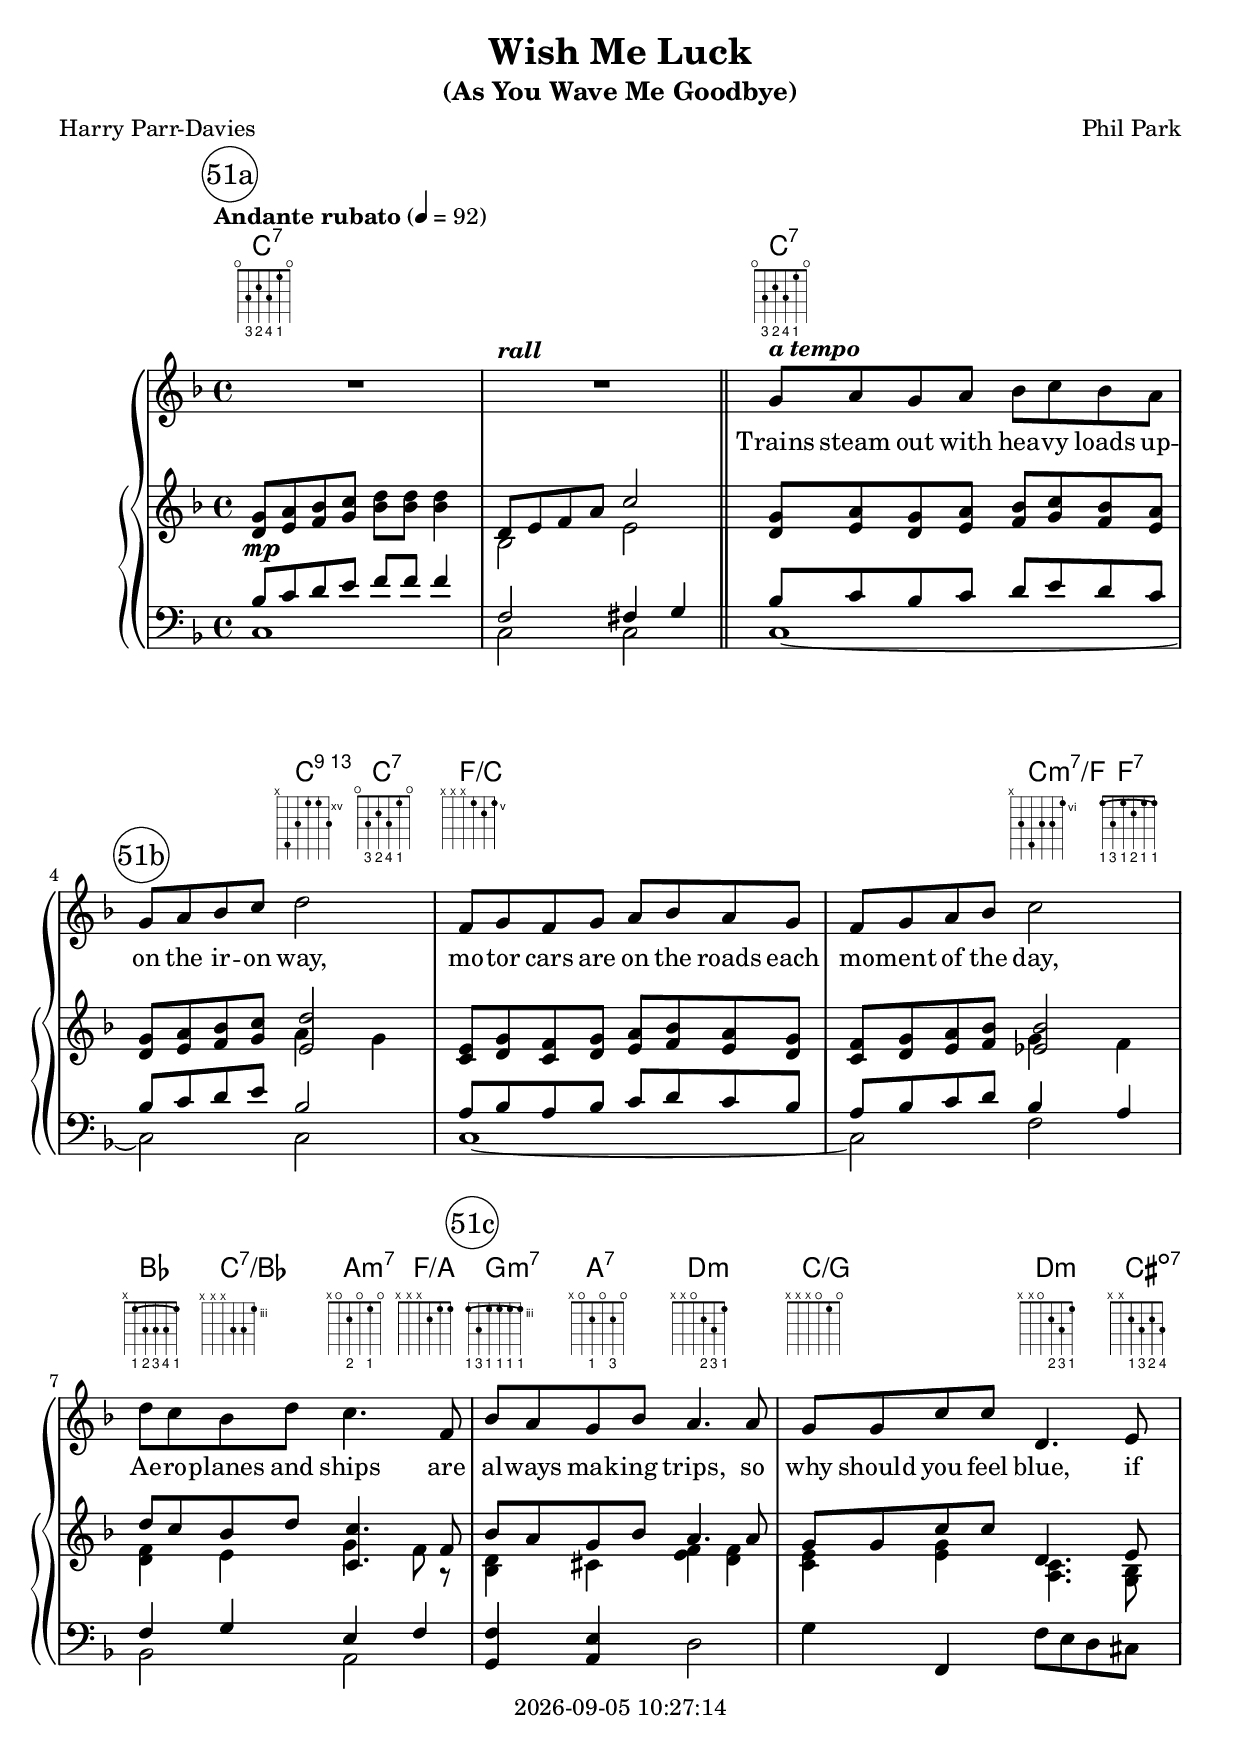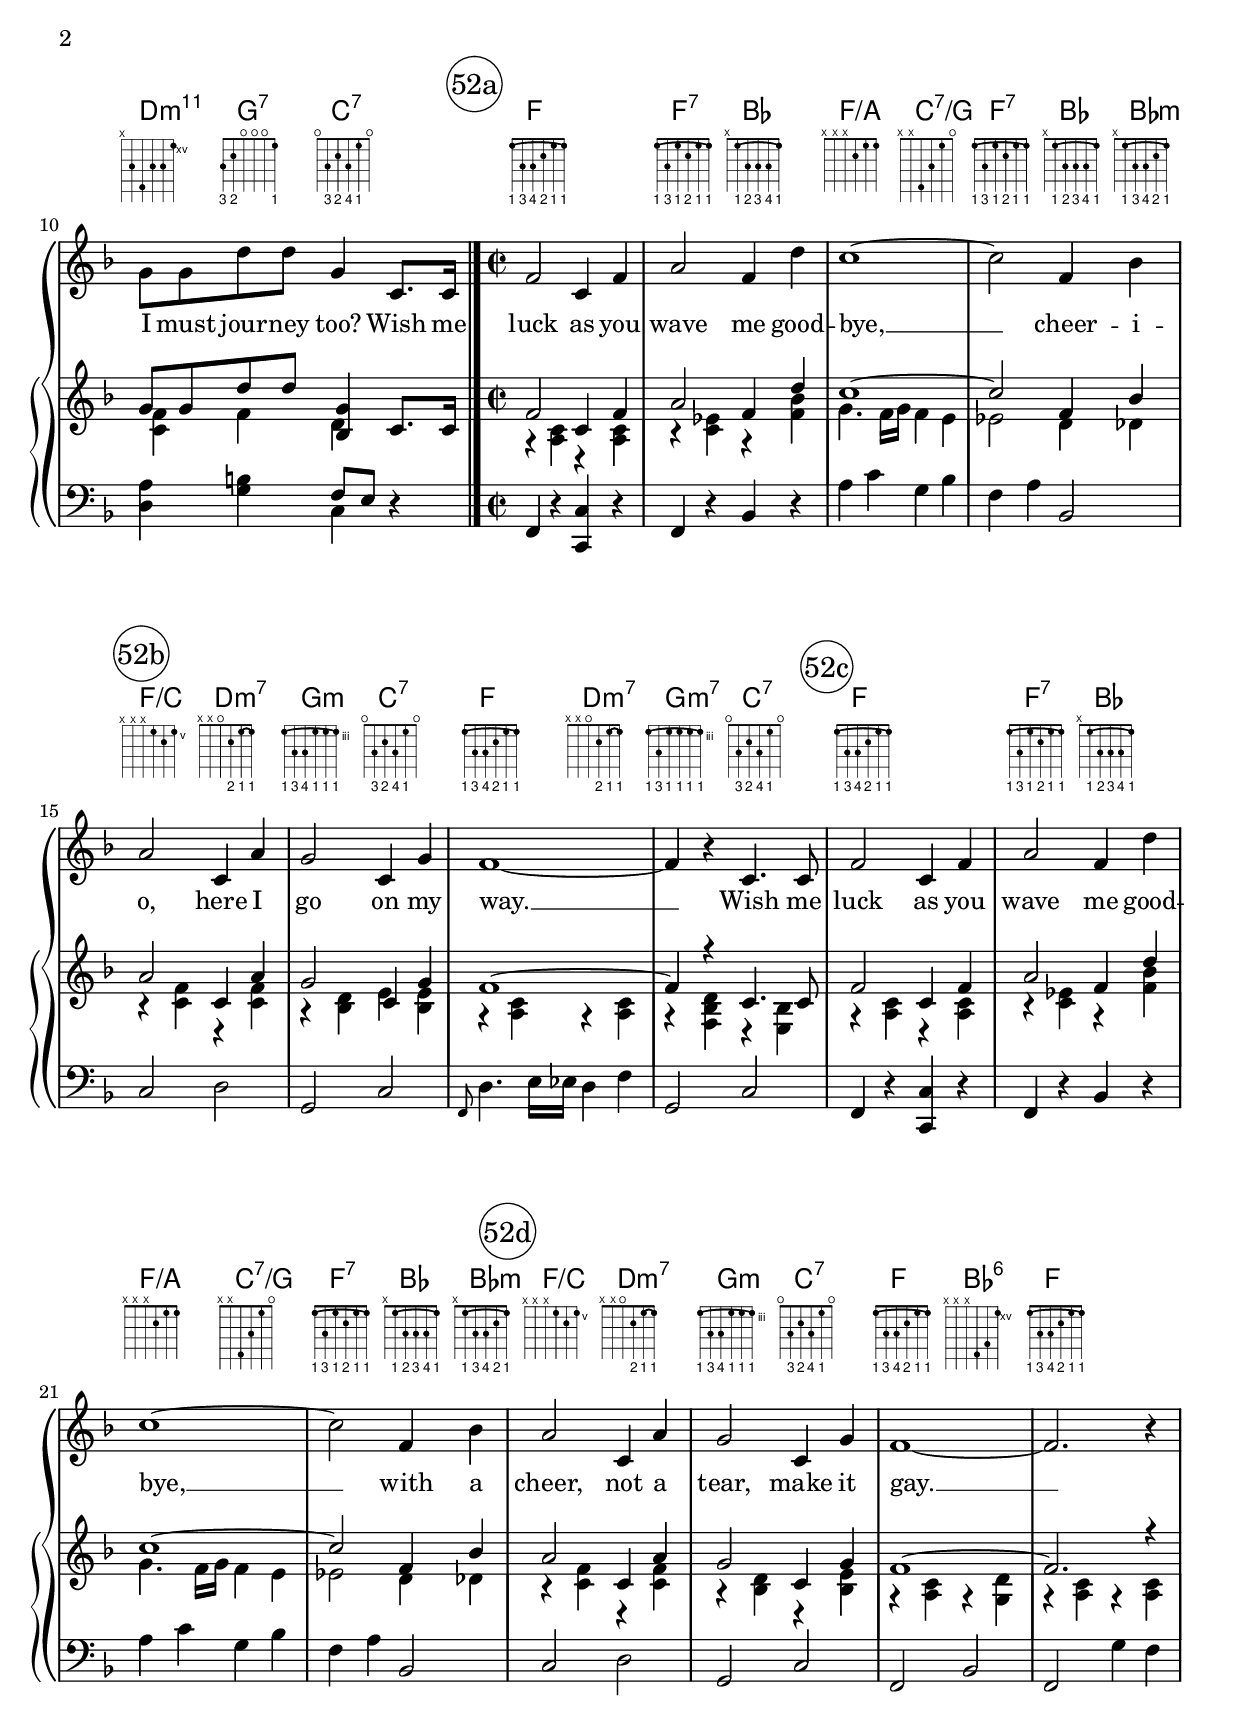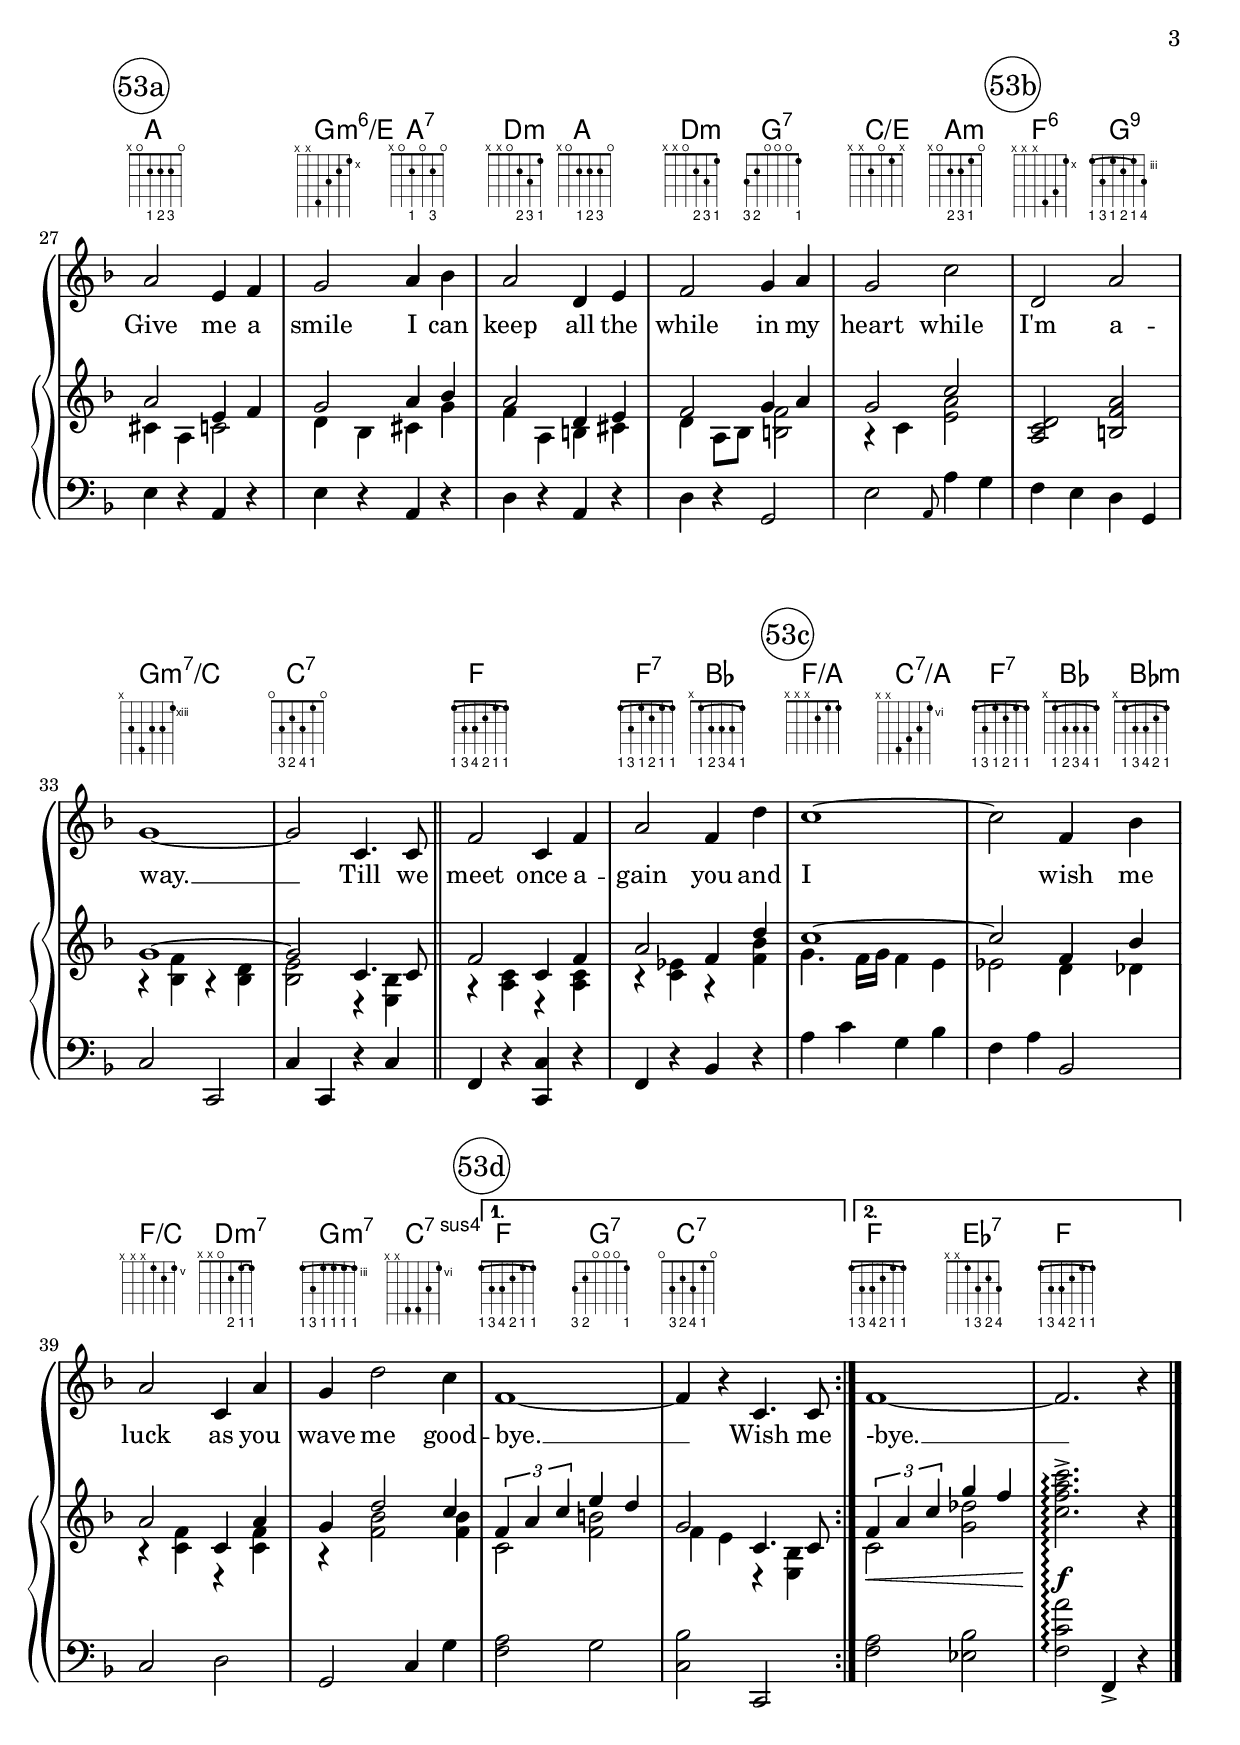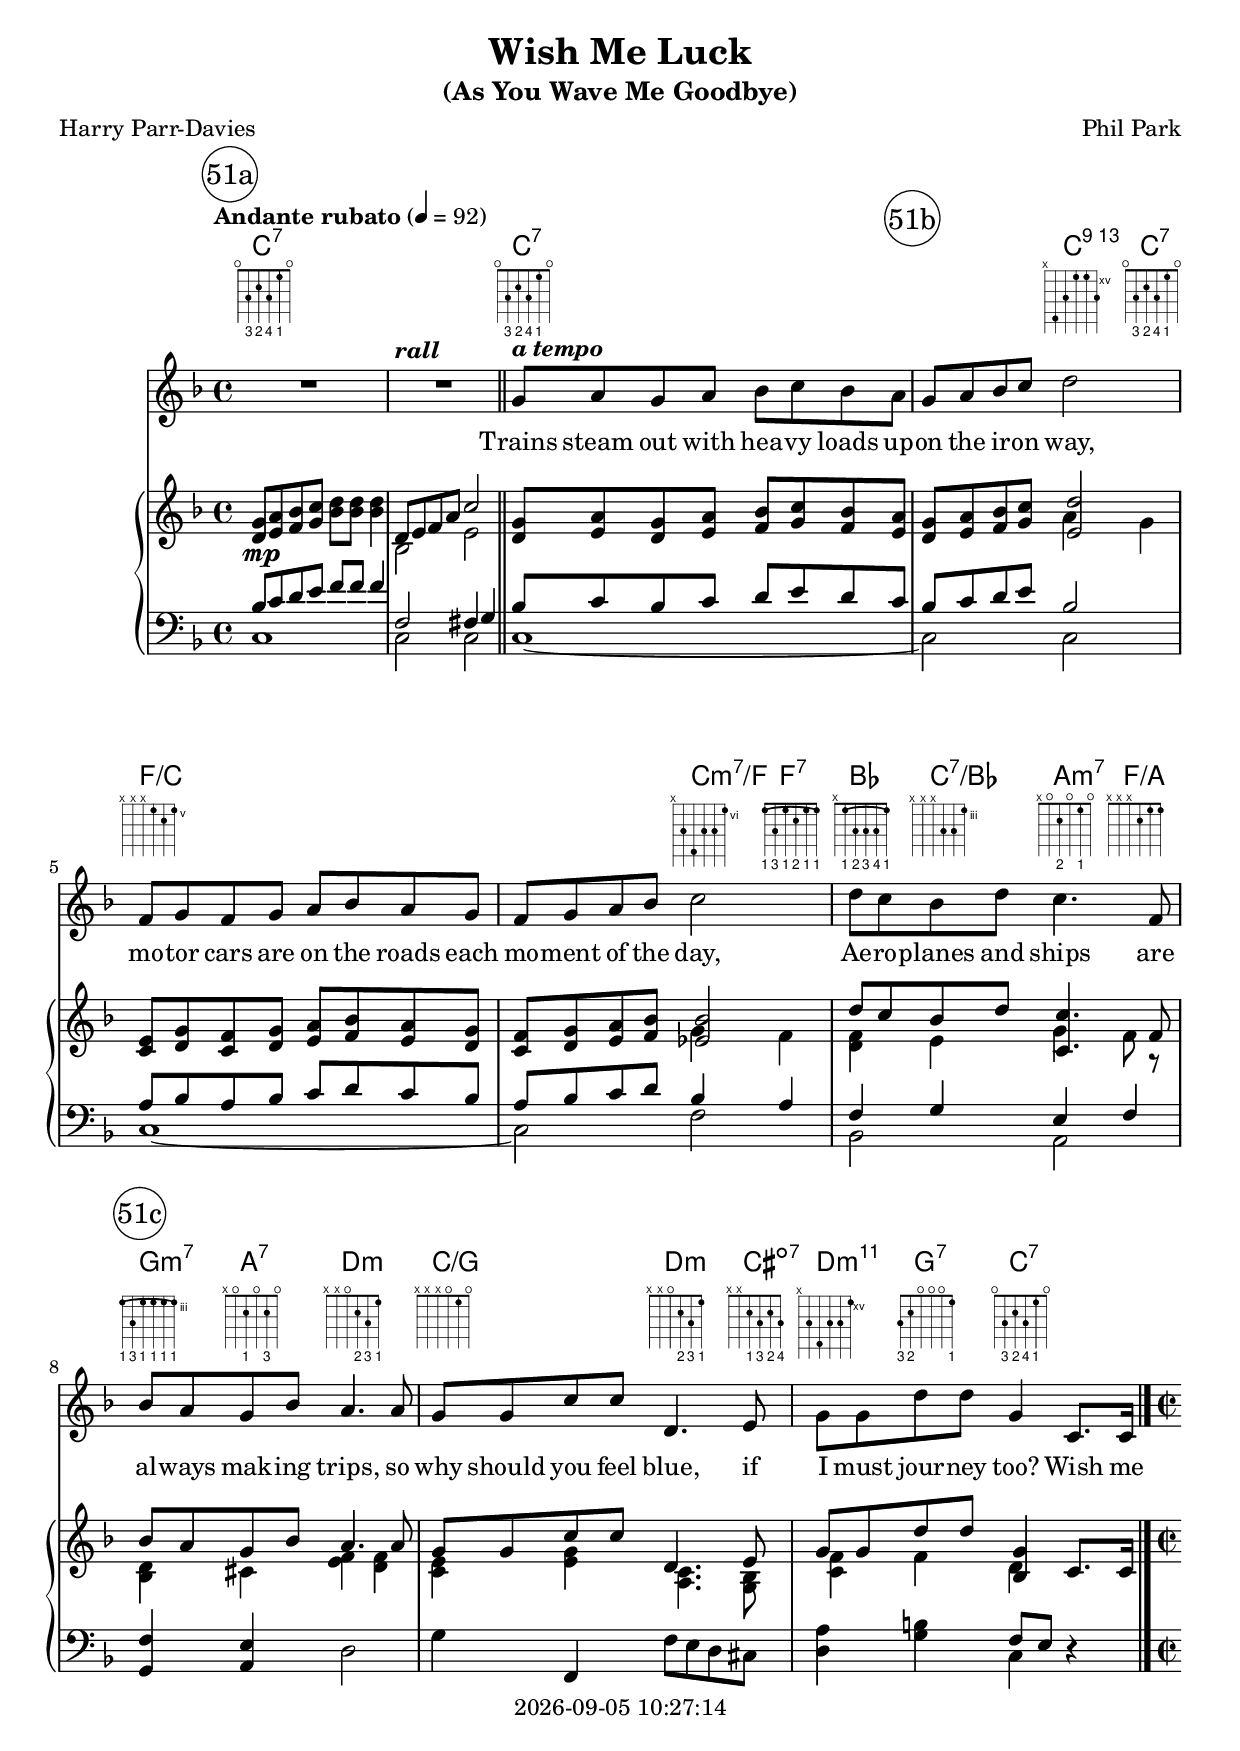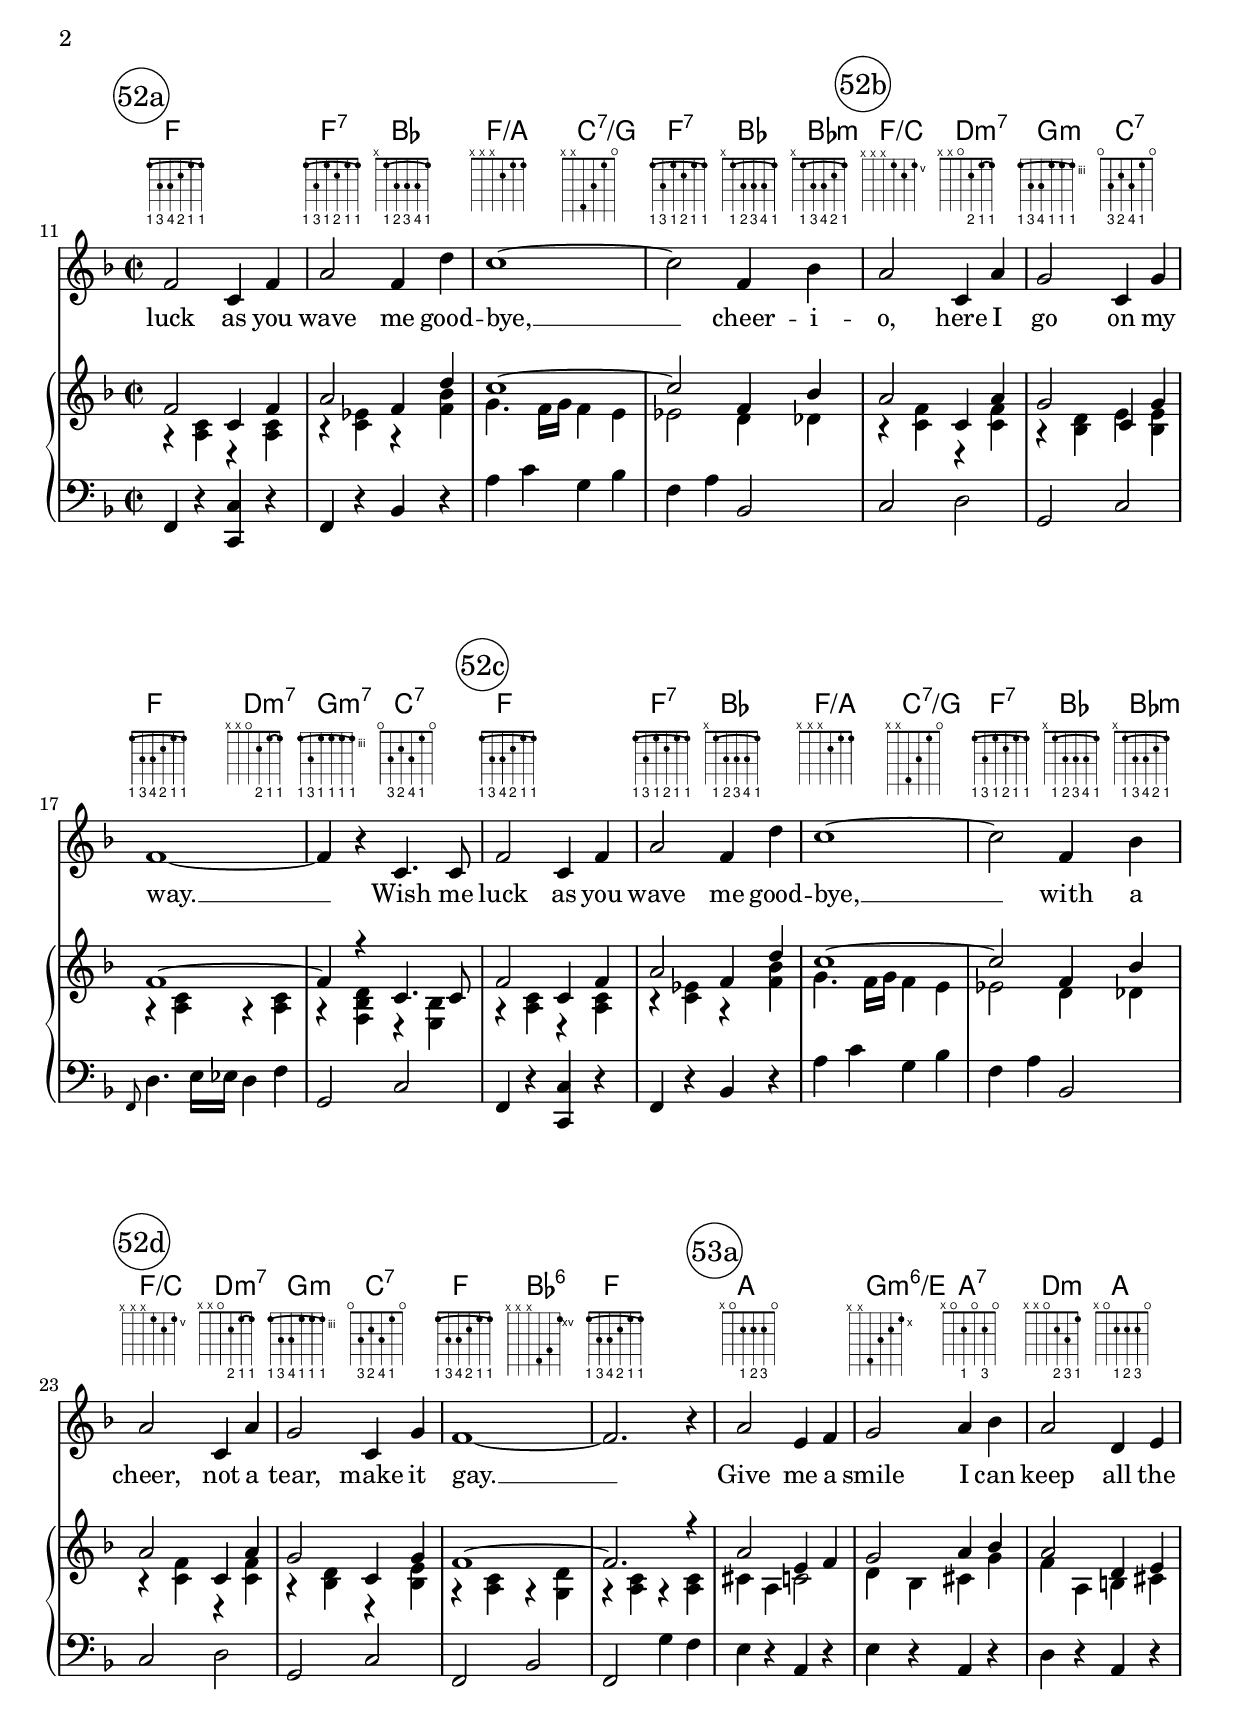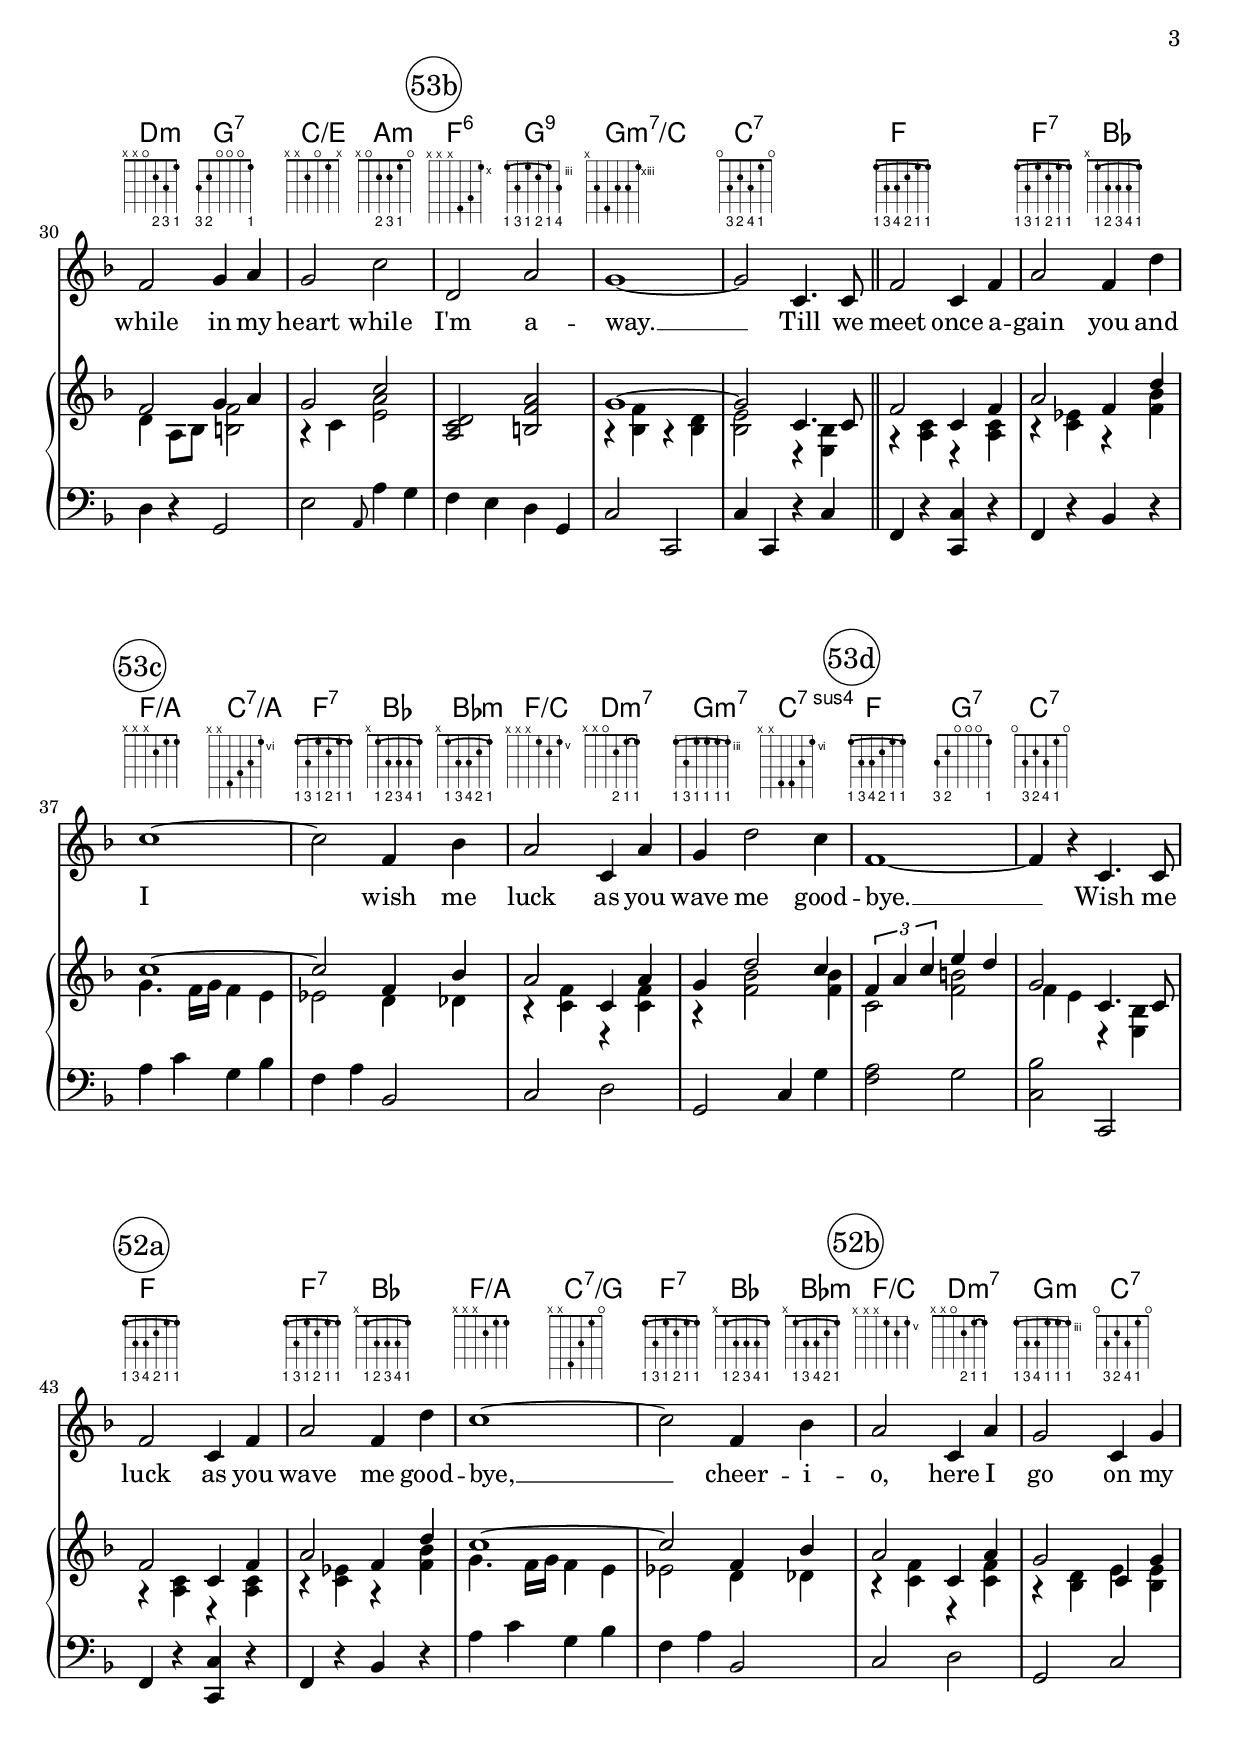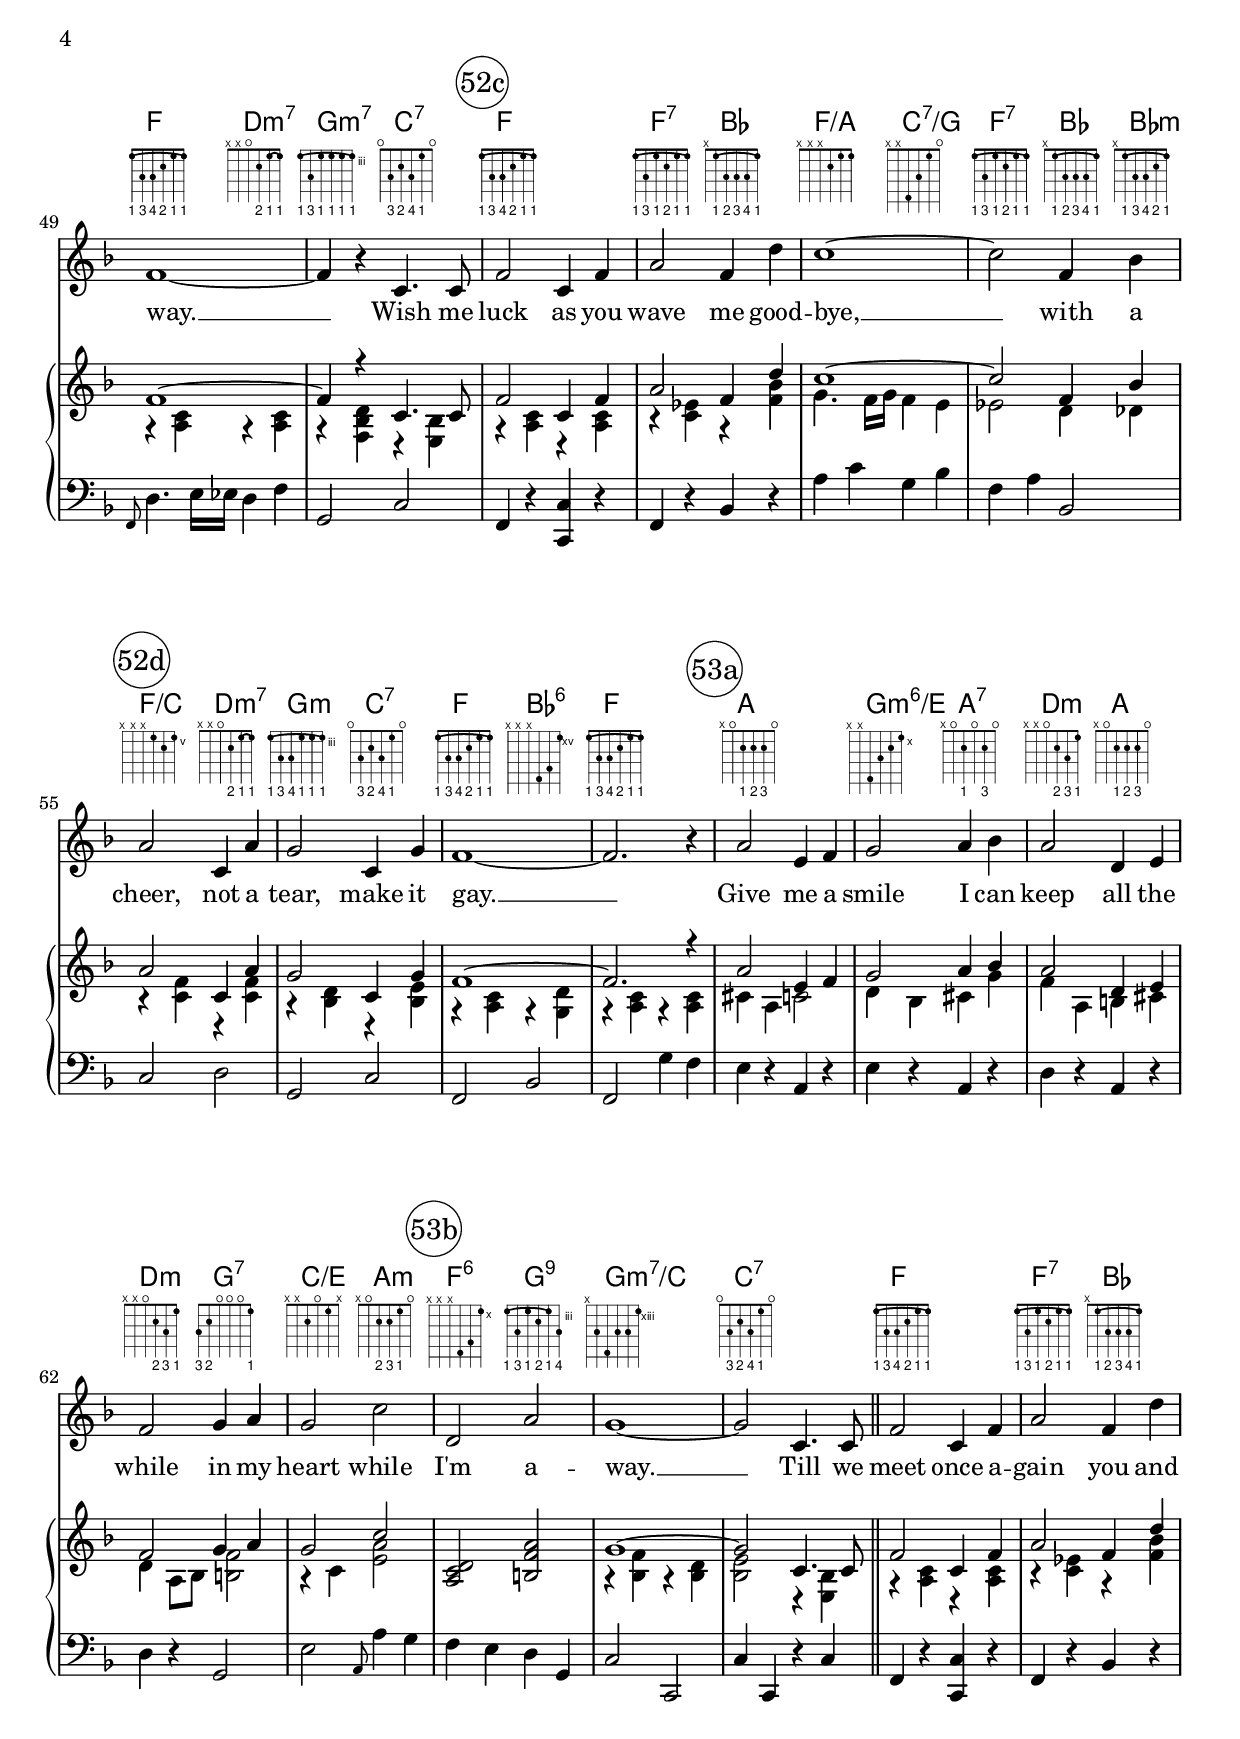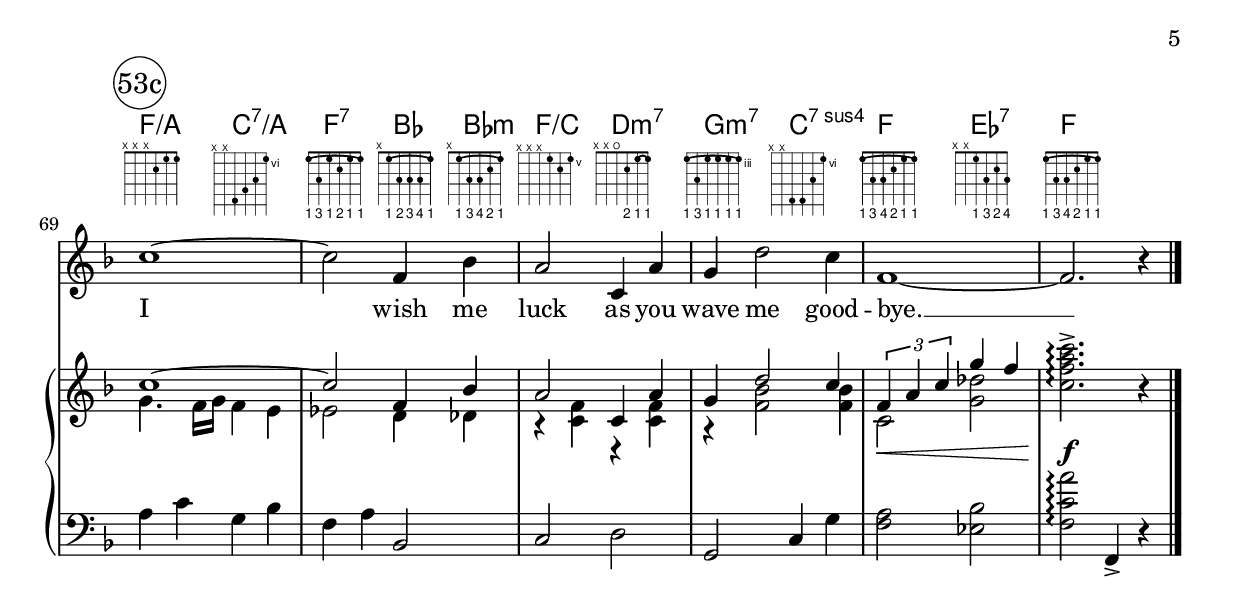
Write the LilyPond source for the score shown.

\version "2.20.0"

\include "predefined-guitar-fretboards.ly"

today = #(strftime "%Y-%m-%d %H:%M:%S" (localtime (current-time)))

\header {
% centered at top
%  dedication  = "dedication"
  title       = "Wish Me Luck"
  subtitle    = "(As You Wave Me Goodbye)"
%  subsubtitle = "subsubtitle"
%  instrument  = "instrument"
  
% arrangement of following lines:
%
%  poet    composer
%  meter   arranger
%  piece       opus

  composer    = "Phil Park"
%  arranger    = "arranger"
%  opus        = "opus"

  poet        = "Harry Parr-Davies"
%  meter       = "meter"
%  piece       = "piece"

% centered at bottom
% tagline     = "tagline" % default lilypond version
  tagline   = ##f
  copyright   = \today
}

% #(set-global-staff-size 16)

global = {
  \key f \major
  \time 4/4
}

TempoTrack = {
  \global
  \tempo "Andante rubato" 4=92
  s1
  \set Score.tempoHideNote = ##t
  \tempo 4=86 s1-\markup \bold rall
  \tempo 4=92 s1-\markup \bold {a tempo}
  s1*7
  \repeat volta 2 {
    \tempo 2=92
    s1*30
  }
  \alternative {{s1 s1}{s1 s1}}
}

RehearsalTrack = {
%  \set Score.currentBarNumber = #5
%  \mark \markup { \box 5 }
  \mark \markup { \circle "51a" } s1*3
  \mark \markup { \circle "51b" } s1*4
  \mark \markup { \circle "51c" } s1*3
  \repeat volta 2 {
    \mark \markup { \circle "52a" } s1*4
    \mark \markup { \circle "52b" } s1*4
    \mark \markup { \circle "52c" } s1*4
    \mark \markup { \circle "52d" } s1*4
    \mark \markup { \circle "53a" } s1*5
    \mark \markup { \circle "53b" } s1*5
    \mark \markup { \circle "53c" } s1*4
  }
  \alternative {
    {
      \mark \markup { \circle "53d" } s1*2
    }
    {
      s1*2
    }
  }
}

ChordTrack = \chordmode {
  c1:7
  s1
  c1:7
  s2 c4:13 c:7 % 51b
  f1/c
  s2 c4:m7/f f:7
  bes4 c:7/bes a:m7 f/a
  g4:m7 a:7 d2:m % 51c
  c2/g d4.:m cis8:dim7 
  d4:m11 g:7 c2:7 \time 2/2
  \repeat volta 2 {
    f1 % 52a
    f2:7 bes
    f2/a c:7/g
    f2:7 bes4 bes:m
    f2/c d:m7 % 52b
    g2:m c:7
    f2 d:m7
    g2:m7 c:7
    f1 % 52c
    f2:7 bes
    f2/a c:7/g
    f2:7 bes4 bes:m
    f2/c d:m7 % 52d
    g2:m c:7
    f2 bes:6
    f1
    a1 % 53a
    g2:m6/e a:7
    d2:m a
    d2:m g:7
    c2/e a:m
    f2:6 g:9 % 53b
    g1:m7/c
    c1:7
    f1
    f2:7 bes
    f2/a c:7/a % 53c
    f2:7 bes4 bes:m
    f2/c d:m7
    g2:m7 c:7sus4
  }
  \alternative {
    {
      f2 g:7 % 53d
      c1:7
    }
    {
      f2 ees:7
      f1
    }
  }
}

melody = \relative {
  \global
  R1*2
  g'8 a g a bes c bes a
  g8 a bes c d2 % 51b
  f,8 g f g a bes a g
  f8 g a bes c2
  d8 c bes d c4. f,8
  bes8 a g bes a4. a8 % 51c
  g8 g c c d,4. e8
  g8 g d' d g,4 c,8. c16 \time 2/2
  \repeat volta 2 {
    f2 c4 f % 52a
    a2 f4 d'
    c1~
    c2 f,4 bes
    a2 c,4 a' % 52b
    g2 c,4 g'
    f1~
    f4 r c4. c8
    f2 c4 f % 52c
    a2 f4 d'
    c1~
    c2 f,4 bes
    a2 c,4 a' % 52d
    g2 c,4 g'
    f1~
    f2. r4
    a2 e4 f % 53a
    g2 a4 bes
    a2 d,4 e
    f2 g4 a
    g2 c
    d,2 a' % 53b
    g1~
    g2 c,4. c8 \bar "||"
    f2 c4 f
    a2 f4 d'
    c1~ % 53c
    c2 f,4 bes
    a2 c,4 a'
    g4 d'2 c4
  }
  \alternative {
    {
      f,1~ % 53d
      f4 r c4. 8
    }
    {
      f1~
      f2. r4
    }
  }
  \bar "|."
}

dynamicsMelody = {
  \override DynamicTextSpanner.style = #'none
}

wordsOne = \lyricmode {
  Trains steam out with hea -- vy loads
  up -- on the ir -- on way,
  mo -- tor cars are on the roads
  each mo -- ment of the day,
  Ae -- ro -- planes and ships
  are al -- ways mak -- ing trips,
  so why should you feel blue,
  if I must jour -- ney too?
  Wish me luck as you wave me good -- bye, __
  cheer -- i -- o,
  here I go on my way. __
  Wish me luck as you wave me good -- bye, __
  with a cheer,
  not a tear,
  make it gay. __
  Give me a smile
  I can keep all the while
  in my heart while I'm a -- way. __
  Till we meet once a -- gain you and I
  wish me luck as you wave me good -- bye. __
  Wish me
  "-bye." __
}

wordsSingle = \lyricmode {
  Trains steam out with hea -- vy loads
  up -- on the ir -- on way,
  mo -- tor cars are on the roads
  each mo -- ment of the day,
  Ae -- ro -- planes and ships
  are al -- ways mak -- ing trips,
  so why should you feel blue,
  if I must jour -- ney too?
  Wish me luck as you wave me good -- bye, __
  cheer -- i -- o,
  here I go on my way. __
  Wish me luck as you wave me good -- bye, __
  with a cheer,
  not a tear,
  make it gay. __
  Give me a smile
  I can keep all the while
  in my heart while I'm a -- way. __
  Till we meet once a -- gain you and I
  wish me luck as you wave me good -- bye. __
  Wish me luck as you wave me good -- bye, __
  cheer -- i -- o,
  here I go on my way. __
  Wish me luck as you wave me good -- bye, __
  with a cheer,
  not a tear,
  make it gay. __
  Give me a smile
  I can keep all the while
  in my heart while I'm a -- way. __
  Till we meet once a -- gain you and I
  wish me luck as you wave me good -- bye. __
}

midiWords = \lyricmode {
  "\nTrains " "steam " "out " "with " hea "vy " "loads "
  "\nup" "on " "the " ir "on " "way, "
  "\nmo" "tor " "cars " "are " "on " "the " "roads "
  "\neach " mo "ment " "of " "the " "day, "
  "\nAe" ro "planes " "and " "ships "
  "\nare " al "ways " mak "ing " "trips, "
  "\nso " "why " "should " "you " "feel " "blue, "
  "\nif " "I " "must " jour "ney " "too? "
  "\nWish " "me " "luck " "as " "you " "wave " "me " good "bye, " 
  "\ncheer" i "o, "
  "\nhere " "I " "go " "on " "my " "way. " 
  "\nWish " "me " "luck " "as " "you " "wave " "me " good "bye, " 
  "\nwith " "a " "cheer, "
  "\nnot " "a " "tear, "
  "\nmake " "it " "gay. " 
  "\nGive " "me " "a " "smile "
  "\nI " "can " "keep " "all " "the " "while "
  "\nin " "my " "heart " "while " "I'm " a "way. " 
  "\nTill " "we " "meet " "once " a "gain " "you " "and " "I "
  "\nwish " "me " "luck " "as " "you " "wave " "me " good "bye. " 
  "\nWish " "me " "luck " "as " "you " "wave " "me " good "bye, " 
  "\ncheer" i "o, "
  "\nhere " "I " "go " "on " "my " "way. " 
  "\nWish " "me " "luck " "as " "you " "wave " "me " good "bye, " 
  "\nwith " "a " "cheer, "
  "\nnot " "a " "tear, "
  "\nmake " "it " "gay. " 
  "\nGive " "me " "a " "smiole "
  "\nI " "can " "keep " "all " "the " "while "
  "\nin " "my " "heart " "while " "I'm " a "way. " 
  "\nTill " "we " "meet " "once " a "gain " "you " "and " "I "
  "\nwish " "me " "luck " "as " "you " "wave " "me " good "bye. " 
}

pianoRH = \relative {
  \global
  <d' g>8 <e a> <f bes> <g c> <bes d> q q4
  s1 \bar "||"
  <d, g>8 <e a> <d g> <e a> <f bes> <g c> <f bes> <e a>
  <d g>8 <e a> <f bes> <g c> s2 % 51b
  <c, e>8 <d g> <c f> <d g> <e a> <f bes> <e a> <d g>
  <c f>8 <d g> <e a> <f bes> s2
  s1*4 \time 2/2
  \repeat volta 2 {
    s1*21
    <a, c d>2 <b f' a> % 53b
    s1*8
  }
  \alternative {
    {
      s1*2
    }
    {
      s1
      <c' f a c>2.->\arpeggio r4
    }
  }
  \bar "|."
}

pianoRHone = \relative {
  \global
  \voiceOne
  s1
  d'8 e f a c2
  s1
  s2 <e, d'> % 51b
  s1
  s2 <ees bes'>
  d'8 c bes d <c, c'>4. f8
  bes8 a g bes a4. a8 % 51c
  g8 g c c d,4. e8
  g8 g d' d <bes, g'>4 c8. c16 \time 2/2
  \repeat volta 2 {
    f2 c4 f % 52a
    a2 f4 d'
    c1~
    c2 f,4 bes
    a2 c,4 a' % 52b
    g2 c,4 g'
    f1~
    f4 r c4. c8
    f2 c4 f % 52c
    a2 f4 d'
    c1~
    c2 f,4 bes
    a2 c,4 a' % 52d
    g2 c,4 g'
    f1~
    f2. r4
    a2 e4 f % 53a
    g2 a4 bes
    a2 d,4 e
    f2 g4 a
    g2 c
    s1 % 53b
    g1~
    g2 c,4. c8 \bar "||"
    f2 c4 f
    a2 f4 d'
    c1~ % 53c
    c2 f,4 bes
    a2 c,4 a'
    g4 d'2 c4
  }
  \alternative {
    {
      \tuplet 3/2 {f,4 a c} e d % 53d
      g,2 c,4. c8
    }
    {
      \tuplet 3/2 {f4 a c} g' f
      s1
    }
  }
  \bar "|."
}

pianoRHtwo = \relative {
  \global
  \voiceTwo
  s1
  bes2 e
  s1
  s2 a4 g % 51b
  s1
  s2 g4 f
  <d f>4 e g f8 r
  <bes, d>4 cis <e f> <d f> % 51c
  <c e>4 <e g> <a, c>4. <g bes>8
  <c f>4 f d s \time 2/2
  \repeat volta 2 {
    r4 <a c> r q % 52a
    r4 <c ees> r <f bes>
    g4. f16 g f4 e
    ees2 d4 des
    r4 <c f> r q % 52b
    r4 <bes d> e <bes e>
    r4 <a c> r q
    r4 <f bes d> r <e bes'>
    r4 <a c> r q % 52c
    r4 <c ees> r <f bes>
    g4. f16 g f4 e
    ees2 d4 des
    r4 <c f> r q % 52d
    r4 <bes d> r <bes e>
    r4 <a c> r <g d'>
    r4 <a c> r q
    cis4 a c2 % 53a
    d4 bes cis g'
    f4 a, b cis
    d4 a8 bes <b f'>2
    r4 c <e a>2
    s1 % 53b
    r4 <bes f'> r <bes d>
    <bes e>2 r4 <e, bes'>
    r4 <a c> r q
    r4 <c ees> r <f bes>
    g4. f16 g f4 e % 53c
    ees2 d4 des
    r4 <c f> r q
    r4 <f bes>2 q4
  }
  \alternative {
    {
      c2 <f b> % 53d
      f4 e r <e, bes'>
    }
    {
      c'2 <g' des'>
      s1
    }
  }
  \bar "|."
}

dynamicsPiano = {
  \override DynamicTextSpanner.style = #'none
  s1\mp
  s1*9 \time 2/2
  \repeat volta 2 {
    s1*30
  }
  \alternative {
    {
      s1*2
    }
    {
      s1\<
      s1\f
    }
  }
}

pianoLH = \relative {
  \global
  \oneVoice
  s1*7
  <g, f'>4 <a e'> d2 % 51c
  g4 f, f'8 e d cis
  <d a'>4 <g b> s4 r \time 2/2
  \repeat volta 2 {
    f,4 r <c c'> r % 52a
    f4 r bes r
    a'4 c g bes
    f4 a bes,2
    c2 d % 52b
    g,2 c
    \grace f,8 d'4. e16 ees d4 f
    g,2 c
    f,4 r <c c'> r % 52c
    f4 r bes r
    a'4 c g bes
    f4 a bes,2
    c2 d % 52d
    g,2 c
    f,2 bes
    f2 g'4 f
    e4 r a, r % 53a
    e'4 r a, r
    d4 r a r
    d4 r g,2
    e'2 \grace a,8 a'4 g
    f4 e d g, % 53b
    c2 c,
    c'4 c, r c'
    f,4 r <c c'> r
    f4 r bes r
    a'4 c g bes % 53c
    f4 a bes,2
    c2 d
    g,2 c4 g'
  }
  \alternative {
    {
      <f a>2 g
      <c, bes'>2 c,
    }
    {
      <f' a>2 <ees bes'>
      <f c' a'>2\arpeggio f,4-> r
    }
  }
  \bar "|."
}

pianoLHone = \relative {
  \global
  \voiceOne
  bes8 c d e f f f4
  f,2 fis4 g
  bes8 c bes c d e d c
  bes8 c d e bes2 % 51b
  a8 bes a bes c d c bes
  a8 bes c d bes4 a
  f4 g e f
  s1 % 51c
  s1
  s2 f8 e s4
  \bar "|."
}

pianoLHtwo = \relative {
  \global
  \voiceTwo
  c1
  c2 c
  c1~
  c2 c % 51b
  c1~
  c2 f
  bes,2 a
  s1 % 51c
  s1
  s2 c4 s
  \bar "|."
}

\book {
  #(define output-suffix "repeat")
  \score {
    \context GrandStaff
    <<
      <<
        \new ChordNames { \ChordTrack }
        \new FretBoards { \ChordTrack }
      >>
      <<
        \new ChoirStaff
        <<
          \new Dynamics \TempoTrack
          \new Dynamics \dynamicsMelody
          \new Staff
          <<
            \new Voice \RehearsalTrack
            \new Voice = "melody" \melody
            \new Lyrics \lyricsto "melody" \wordsOne
          >>
        >>
        \new PianoStaff
        <<
          \set PianoStaff.connectArpeggios = ##t
          \new Staff
          <<
            \new Voice \pianoRH
            \new Voice \pianoRHone
            \new Voice \pianoRHtwo
          >>
          \new Dynamics \dynamicsPiano
          \new Staff
          <<
            \clef "bass"
            \new Voice \pianoLH
            \new Voice \pianoLHone
            \new Voice \pianoLHtwo
          >>
        >>
      >>
    >>
    \layout {
      indent = 1.5\cm
      \context {
        \Staff \RemoveAllEmptyStaves
      }
    }
  }
}

\book {
  #(define output-suffix "single")
  \score {
    \unfoldRepeats
    <<
      <<
        \new ChordNames \ChordTrack
        \new FretBoards \ChordTrack
      >>
      <<
        \new ChoirStaff
        <<
          \new Dynamics \TempoTrack
          \new Dynamics \dynamicsMelody
          \new Staff
          <<
            \new Voice \RehearsalTrack
            \new Voice = "melody" \melody
            \new Lyrics \lyricsto "melody" \wordsSingle
          >>
        >>
        \new PianoStaff
        <<
          \new Staff
          <<
            \new Voice \pianoRH
            \new Voice \pianoRHone
            \new Voice \pianoRHtwo
          >>
          \new Dynamics \dynamicsPiano
          \new Staff
          <<
            \clef "bass"
            \new Voice \pianoLH
            \new Voice \pianoLHone
            \new Voice \pianoLHtwo
          >>
        >>
      >>
    >>
    \layout {
      indent = 1.5\cm
      \context {
        \Staff \RemoveAllEmptyStaves
      }
    }
  }
}

\book {
  #(define output-suffix "midi")
  \score {
    \unfoldRepeats
    <<
      <<
        \new ChordNames \ChordTrack
      >>
      <<
        \new ChoirStaff
        <<
          \new Dynamics \TempoTrack
          \new Dynamics \dynamicsMelody
          \new Staff
          <<
            \new Voice = "melody" \melody
            \new Lyrics \lyricsto "melody" { \midiWords }
          >>
        >>
        \new PianoStaff
        <<
          \new Staff
          <<
            \new Voice \pianoRH
            \new Voice \pianoRHone
            \new Voice \pianoRHtwo
          >>
          \new Dynamics \dynamicsPiano
          \new Staff
          <<
            \clef "bass"
            \new Voice \pianoLH
            \new Voice \pianoLHone
            \new Voice \pianoLHtwo
          >>
        >>
      >>
    >>
    \midi {}
  }
}
